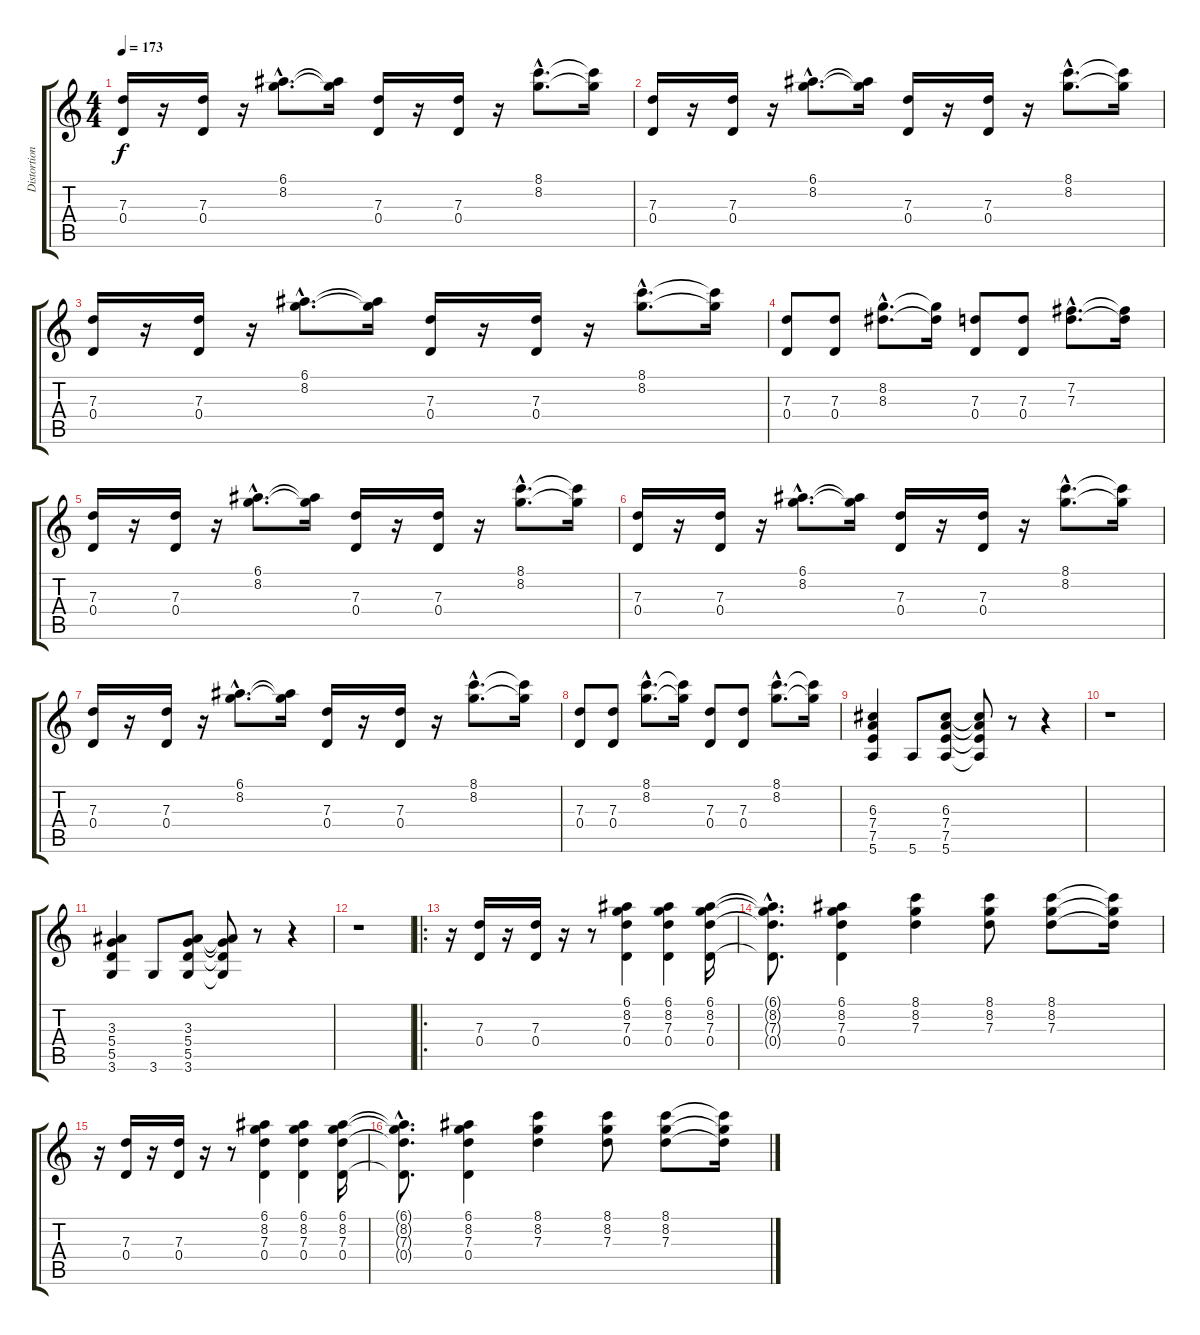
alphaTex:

\track ("Distortion Guitar" "Distortion") {instrument distortionguitar}
\staff {score tabs}
\tuning (E4 B3 G3 D3 A2 E2) {hide}
\ts (4 4)
\tempo 173
\clef g2
\ks c
(7.3 0.4).16{dy f} r.16 (7.3 0.4).16 r.16 (6.1{hac} 8.2{hac}).8{d} (6.1{t} 8.2{t}).16 (7.3 0.4).16 r.16 (7.3 0.4).16 r.16 (8.1{hac} 8.2{hac}).8{d} (8.1{t} 8.2{t}).16 |
(7.3 0.4).16 r.16 (7.3 0.4).16 r.16 (6.1{hac} 8.2{hac}).8{d} (6.1{t} 8.2{t}).16 (7.3 0.4).16 r.16 (7.3 0.4).16 r.16 (8.1{hac} 8.2{hac}).8{d} (8.1{t} 8.2{t}).16 |
(7.3 0.4).16 r.16 (7.3 0.4).16 r.16 (6.1{hac} 8.2{hac}).8{d} (6.1{t} 8.2{t}).16 (7.3 0.4).16 r.16 (7.3 0.4).16 r.16 (8.1{hac} 8.2{hac}).8{d} (8.1{t} 8.2{t}).16 |
(7.3 0.4).8 (7.3 0.4).8 (8.2{hac} 8.3{hac}).8{d} (8.2{t} 8.3{t}).16 (7.3 0.4).8 (7.3 0.4).8 (7.2{hac} 7.3{hac}).8{d} (7.2{t} 7.3{t}).16 |
(7.3 0.4).16 r.16 (7.3 0.4).16 r.16 (6.1{hac} 8.2{hac}).8{d} (6.1{t} 8.2{t}).16 (7.3 0.4).16 r.16 (7.3 0.4).16 r.16 (8.1{hac} 8.2{hac}).8{d} (8.1{t} 8.2{t}).16 |
(7.3 0.4).16 r.16 (7.3 0.4).16 r.16 (6.1{hac} 8.2{hac}).8{d} (6.1{t} 8.2{t}).16 (7.3 0.4).16 r.16 (7.3 0.4).16 r.16 (8.1{hac} 8.2{hac}).8{d} (8.1{t} 8.2{t}).16 |
(7.3 0.4).16 r.16 (7.3 0.4).16 r.16 (6.1{hac} 8.2{hac}).8{d} (6.1{t} 8.2{t}).16 (7.3 0.4).16 r.16 (7.3 0.4).16 r.16 (8.1{hac} 8.2{hac}).8{d} (8.1{t} 8.2{t}).16 |
(7.3 0.4).8 (7.3 0.4).8 (8.1{hac} 8.2{hac}).8{d} (8.1{t} 8.2{t}).16 (7.3 0.4).8 (7.3 0.4).8 (8.1{hac} 8.2{hac}).8{d} (8.1{t} 8.2{t}).16 |
(6.3 7.4 7.5 5.6).4 5.6.8 (6.3 7.4 7.5 5.6).8 (6.3{t} 7.4{t} 7.5{t} 5.6{t}).8 r.8 r.4 |
r.1 |
(3.3 5.4 5.5 3.6).4 3.6.8 (3.3 5.4 5.5 3.6).8 (3.3{t} 5.4{t} 5.5{t} 3.6{t}).8 r.8 r.4 |
r.1 |
\ro
r.16 (7.3 0.4).16 r.16 (7.3 0.4).16 r.16 r.8 (6.1 8.2 7.3 0.4).4 (6.1 8.2 7.3 0.4).4 (6.1 8.2 7.3 0.4).16 |
(6.1{hac t} 8.2{hac t} 7.3{hac t} 0.4{hac t}).8{d} (6.1 8.2 7.3 0.4).4 (8.1 8.2 7.3).4 (8.1 8.2 7.3).8 (8.1 8.2 7.3).8 (8.1{t} 8.2{t} 7.3{t}).16 |
r.16 (7.3 0.4).16 r.16 (7.3 0.4).16 r.16 r.8 (6.1 8.2 7.3 0.4).4 (6.1 8.2 7.3 0.4).4 (6.1 8.2 7.3 0.4).16 |
(6.1{hac t} 8.2{hac t} 7.3{hac t} 0.4{hac t}).8{d} (6.1 8.2 7.3 0.4).4 (8.1 8.2 7.3).4 (8.1 8.2 7.3).8 (8.1 8.2 7.3).8 (8.1{t} 8.2{t} 7.3{t}).16
